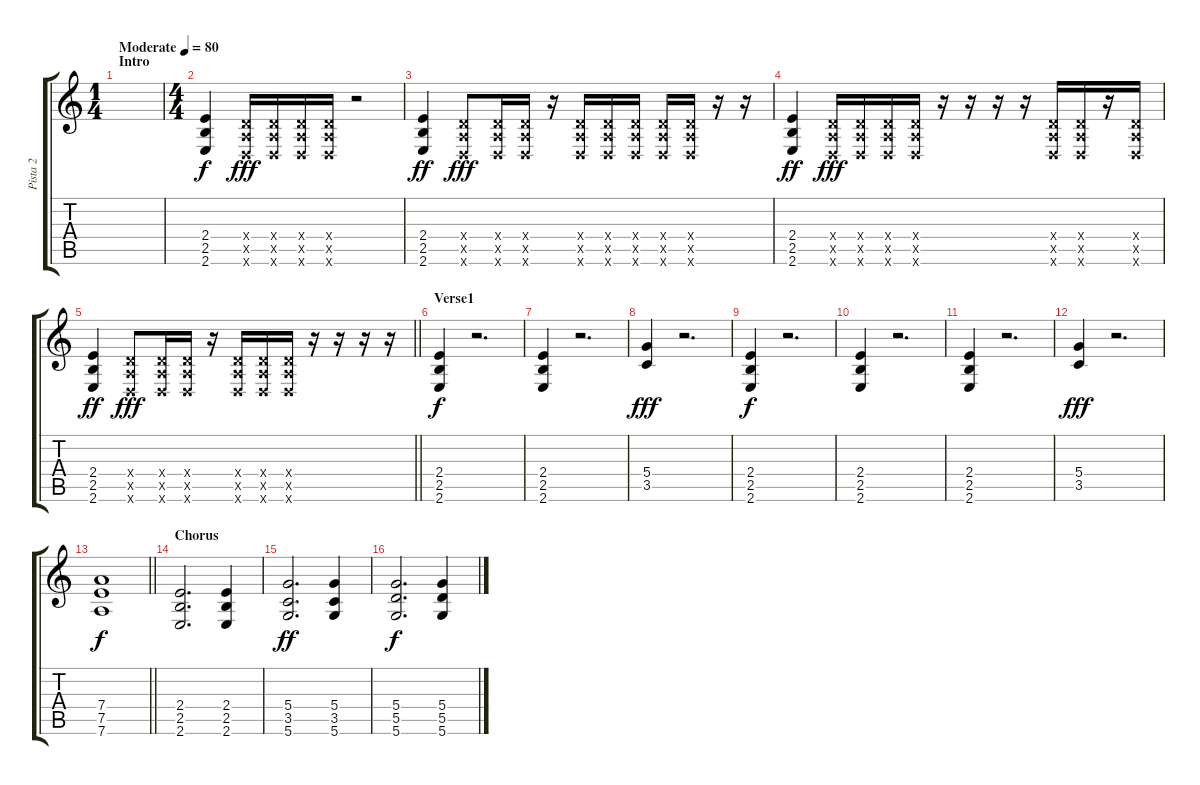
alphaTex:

\track ("Pista 2" "Pista 2") {instrument overdrivenguitar}
\staff {score tabs}
\tuning (E4 B3 G3 D3 A2 D2) {hide}
\ts (1 4)
\section ("" "Intro")
\tempo (80 "Moderate")
\clef g2
\ks c
|
\ts (4 4)
(2.4 2.5 2.6).4 (0.4{x} 0.5{x} 0.6{x}).16{dy fff} (0.4{x} 0.5{x} 0.6{x}).16 (0.4{x} 0.5{x} 0.6{x}).16 (0.4{x} 0.5{x} 0.6{x}).16 r.2 |
(2.4 2.5 2.6).4{dy ff} (0.4{x} 0.5{x} 0.6{x}).8{dy fff} (0.4{x} 0.5{x} 0.6{x}).16 (0.4{x} 0.5{x} 0.6{x}).16 r.16 (0.4{x} 0.5{x} 0.6{x}).16 (0.4{x} 0.5{x} 0.6{x}).16 (0.4{x} 0.5{x} 0.6{x}).16 (0.4{x} 0.5{x} 0.6{x}).16 (0.4{x} 0.5{x} 0.6{x}).16 r.16 r.16 |
(2.4 2.5 2.6).4{dy ff} (0.4{x} 0.5{x} 0.6{x}).16{dy fff} (0.4{x} 0.5{x} 0.6{x}).16 (0.4{x} 0.5{x} 0.6{x}).16 (0.4{x} 0.5{x} 0.6{x}).16 r.16 r.16 r.16 r.16 (0.4{x} 0.5{x} 0.6{x}).16 (0.4{x} 0.5{x} 0.6{x}).16 r.16 (0.4{x} 0.5{x} 0.6{x}).16 |
\barLineRight lightlight
(2.4 2.5 2.6).4{dy ff} (0.4{x} 0.5{x} 0.6{x}).8{dy fff} (0.4{x} 0.5{x} 0.6{x}).16 (0.4{x} 0.5{x} 0.6{x}).16 r.16 (0.4{x} 0.5{x} 0.6{x}).16 (0.4{x} 0.5{x} 0.6{x}).16 (0.4{x} 0.5{x} 0.6{x}).16 r.16 r.16 r.16 r.16 |
\section ("" "Verse1")
(2.4 2.5 2.6).4{dy f} r.2{d} |
(2.4 2.5 2.6).4 r.2{d} |
(5.4 3.5).4{dy fff} r.2{d} |
(2.4 2.5 2.6).4{dy f} r.2{d} |
(2.4 2.5 2.6).4 r.2{d} |
(2.4 2.5 2.6).4 r.2{d} |
(5.4 3.5).4{dy fff} r.2{d} |
\barLineRight lightlight
(7.4 7.5 7.6).1{dy f} |
\section ("" "Chorus")
(2.4 2.5 2.6).2{d} (2.4 2.5 2.6).4 |
(5.4 3.5 5.6).2{d dy ff} (5.4 3.5 5.6).4 |
(5.4 5.5 5.6).2{d dy f} (5.4 5.5 5.6).4
